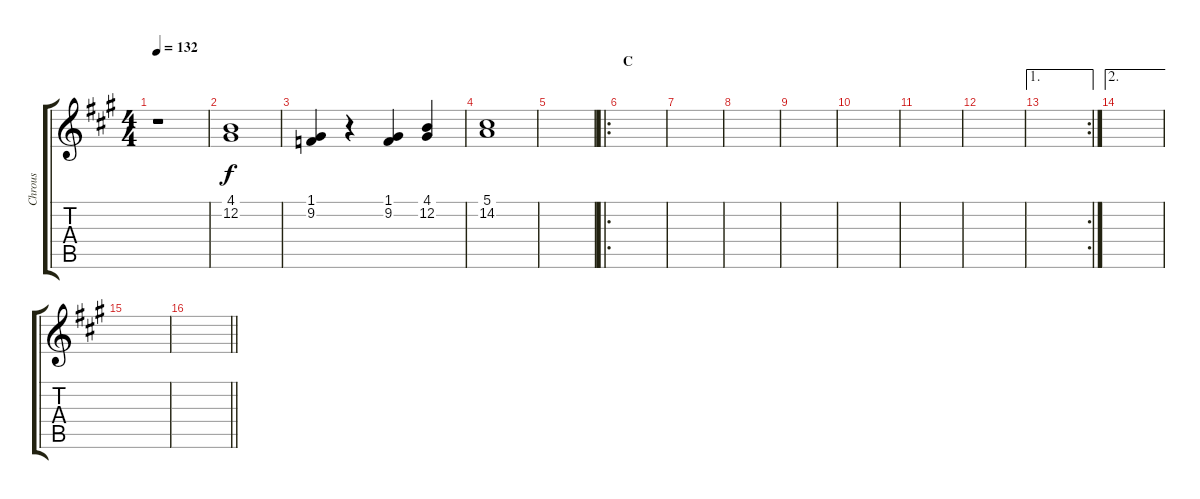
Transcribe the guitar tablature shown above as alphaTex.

\track ("Chrous" "Chrous") {instrument voiceoohs}
\staff {score tabs}
\tuning (E4 B3 G3 D3 A2 E2) {hide}
\ts (4 4)
\tempo 132
\clef g2
\ks a
r.1{dy f} |
(4.1 12.2).1 |
(1.1 9.2).4 r.4 (1.1 9.2).4 (4.1 12.2).4 |
(5.1 14.2).1 |
|
\ro
\section ("" "C")
|
|
|
|
|
|
|
\ae 1
\rc 2
|
\ae 2
|
|
\barLineRight lightlight
